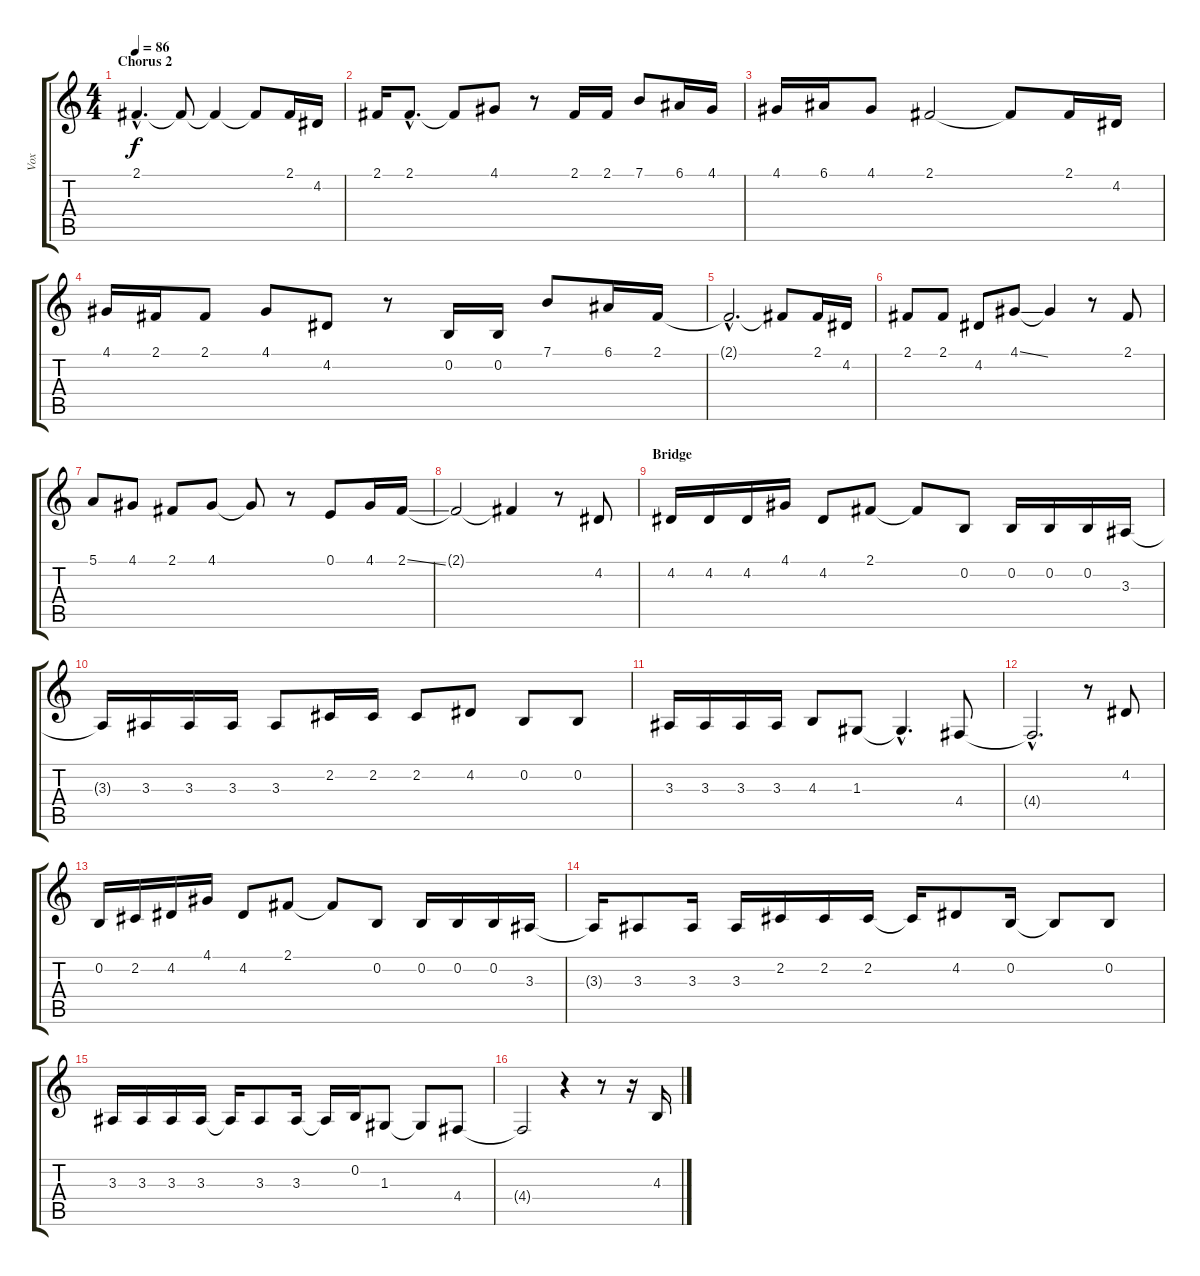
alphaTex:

\track ("Vox" "Vox") {instrument tenorsax}
\staff {score tabs}
\tuning (E4 B3 G3 D3 A2 E2) {hide}
\ts (4 4)
\section ("" "Chorus 2")
\tempo 86
\clef g2
\ks c
2.1{hac t}.4{d dy f} 2.1{t}.8 2.1{t}.4 2.1{t}.8 2.1.16 4.2.16 |
2.1.16 2.1{hac}.8{d} 2.1{t}.8 4.1.8 r.8 2.1.16 2.1.16 7.1.8 6.1.16 4.1.16 |
4.1.16 6.1.16 4.1.8 2.1.2 2.1{t}.8 2.1.16 4.2.16 |
4.1.16 2.1.16 2.1.8 4.1.8 4.2.8 r.8 0.2.16 0.2.16 7.1.8 6.1.16 2.1.16 |
2.1{hac t}.2{d} 2.1{t}.8 2.1.16 4.2.16 |
2.1.8 2.1.8 4.2.8 4.1{ss}.8 4.1{t}.4 r.8 2.1.8 |
5.1.8 4.1.8 2.1.8 4.1.8 4.1{t}.8 r.8 0.1.8 4.1.16 2.1{ss}.16 |
2.1{t}.2 2.1{t}.4 r.8 4.2.8 |
\section ("" "Bridge")
4.2.16 4.2.16 4.2.16 4.1.16 4.2.8 2.1.8 2.1{t}.8 0.2.8 0.2.16 0.2.16 0.2.16 3.3.16 |
3.3{t}.16 3.3.16 3.3.16 3.3.16 3.3.8 2.2.16 2.2.16 2.2.8 4.2.8 0.2.8 0.2.8 |
3.3.16 3.3.16 3.3.16 3.3.16 4.3.8 1.3.8 1.3{hac t}.4{d} 4.4.8 |
4.4{hac t}.2{d} r.8 4.2.8 |
0.2.16 2.2.16 4.2.16 4.1.16 4.2.8 2.1.8 2.1{t}.8 0.2.8 0.2.16 0.2.16 0.2.16 3.3.16 |
3.3{t}.16 3.3.8 3.3.16 3.3.16 2.2.16 2.2.16 2.2.16 2.2{t}.16 4.2.8 0.2.16 0.2{t}.8 0.2.8 |
3.3.16 3.3.16 3.3.16 3.3.16 3.3{t}.16 3.3.8 3.3.16 3.3{t}.16 0.2.16 1.3.8 1.3{t}.8 4.4.8 |
4.4{t}.2 r.4 r.8 r.16 4.3.16
